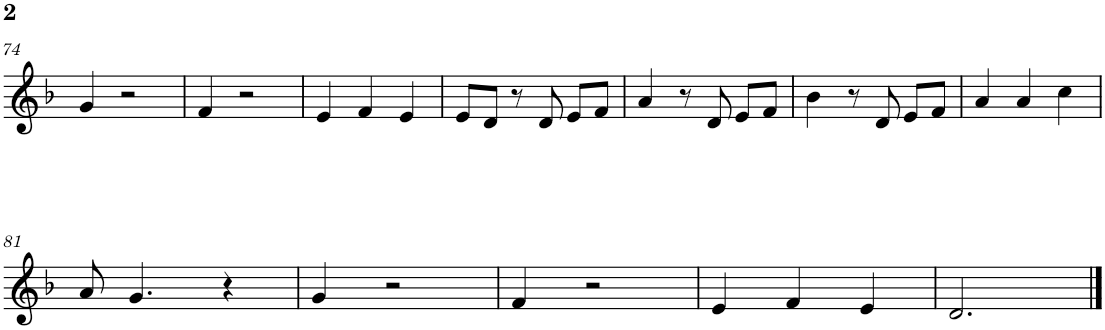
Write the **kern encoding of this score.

**kern
*part1
*staff1
*I"Ukulele
*I'Uk.
!!LO:PB:g=z
*clefG2
*k[b-]
*M3/4
=74
4g/
2r
=75
4f/
2r
=76
4e/
4f/
4e/
=77
8e/L
8d/J
8r
8d/
8e/L
8f/J
=78
4a/
8r
8d/
8e/L
8f/J
=79
4b-\
8r
8d/
8e/L
8f/J
=80
4a/
4a/
4cc\
!!LO:LB:g=z
=81
8a/
4.g/
4r
=82
4g/
2r
=83
4f/
2r
=84
4e/
4f/
4e/
=85
2.d/
==
*-
